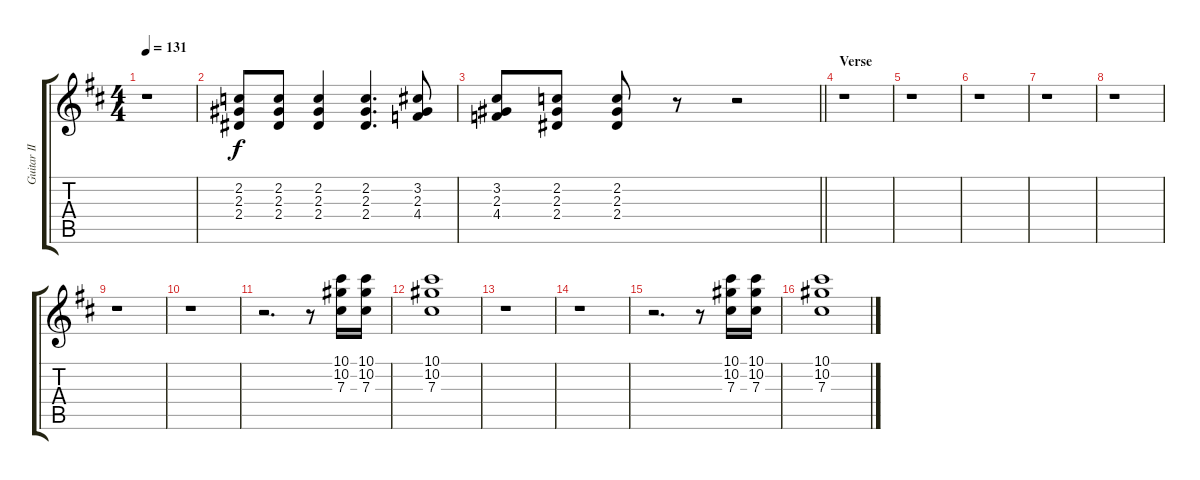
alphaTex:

\track ("Guitar II" "Guitar II") {instrument distortionguitar}
\staff {score tabs}
\tuning (Eb4 Bb3 Gb3 Db3 Ab2 Eb2) {hide}
\ts (4 4)
\tempo 131
\clef g2
\ks d
r.1{dy f} |
(2.2 2.3 2.4).8 (2.2 2.3 2.4).8 (2.2 2.3 2.4).4 (2.2 2.3 2.4).4{d} (3.2 2.3 4.4).8 |
\barLineRight lightlight
(3.2 2.3 4.4).8 (2.2 2.3 2.4).8 (2.2 2.3 2.4).8 r.8 r.2 |
\section ("" "Verse")
r.1 |
r.1 |
r.1 |
r.1 |
r.1 |
r.1 |
r.1 |
r.2{d} r.8 (10.1 10.2 7.3).16 (10.1 10.2 7.3).16 |
(10.1 10.2 7.3).1 |
r.1 |
r.1 |
r.2{d} r.8 (10.1 10.2 7.3).16 (10.1 10.2 7.3).16 |
(10.1 10.2 7.3).1
